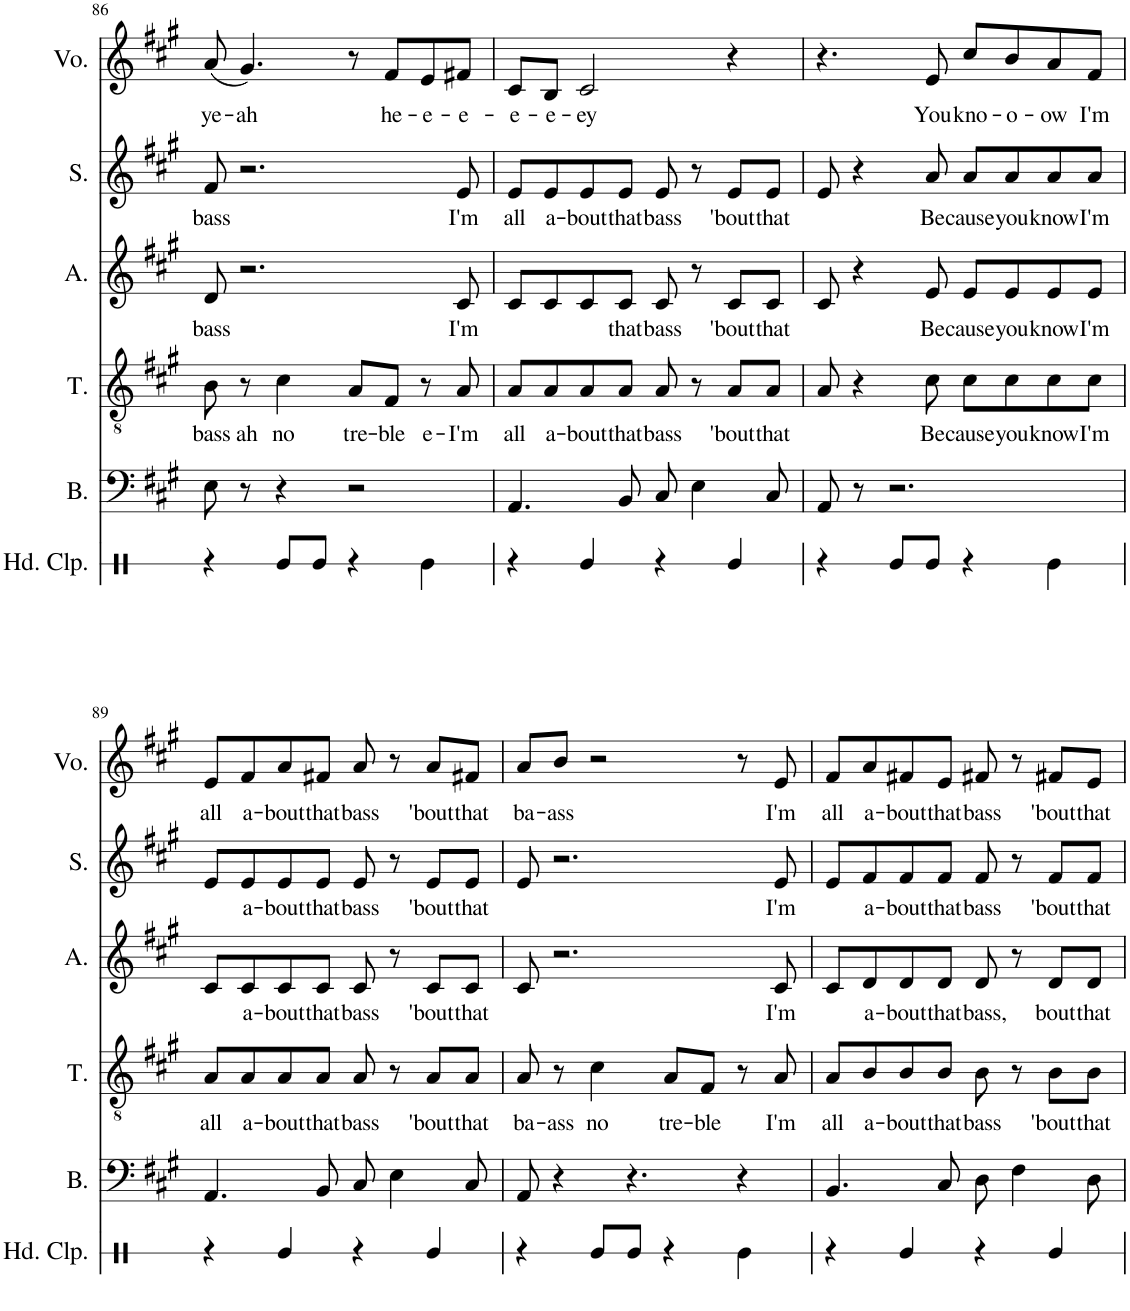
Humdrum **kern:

**kern	**kern	**text	**kern	**text	**kern	**text	**kern	**text
*part5	*part4	*part4	*part3	*part3	*part2	*part2	*part1	*part1
*staff5	*staff4	*staff4	*staff3	*staff3	*staff2	*staff2	*staff1	*staff1
*I"Bass	*I"Tenor	*	*I"Alto	*	*I"Soprano	*	*I"Voice	*
*I'B.	*I'T.	*	*I'A.	*	*I'S.	*	*I'Vo.	*
!!LO:PB:g=z
*clefF4	*clefGv2	*	*clefG2	*	*clefG2	*	*clefG2	*
*k[f#c#g#]	*k[f#c#g#]	*	*k[f#c#g#]	*	*k[f#c#g#]	*	*k[f#c#g#]	*
*M4/4	*M4/4	*	*M4/4	*	*M4/4	*	*M4/4	*
=86	=86	=86	=86	=86	=86	=86	=86	=86
!	!	!LO:LY:b	!	!LO:LY:b	!	!LO:LY:b	!	!LO:LY:b
8E\	8B\	bass	8d/	bass	8f#/	bass	(8a/	ye-
!	!	!LO:LY:b	!	!	!	!	!	!LO:LY:b
8r	8r	-ah	2.r	.	2.r	.	4.g#/)	-ah
!	!	!LO:LY:b	!	!	!	!	!	!
4r	4c#\	no	.	.	.	.	.	.
!	!	!LO:LY:b	!	!	!	!	!	!
2r	8A/L	tre-	.	.	.	.	8r	.
!	!	!LO:LY:b	!	!	!	!	!	!LO:LY:b
.	8F#/J	-ble	.	.	.	.	8f#/L	he-
!	!	!LO:LY:b	!	!	!	!	!	!LO:LY:b
.	8r	-e-	.	.	.	.	8e/	-e-
!	!	!LO:LY:b	!	!LO:LY:b	!	!LO:LY:b	!	!LO:LY:b
.	8A/	I'm	8c#/	I'm	8e/	I'm	8f#X/J	-e-
=87	=87	=87	=87	=87	=87	=87	=87	=87
!	!	!LO:LY:b	!	!	!	!LO:LY:b	!	!LO:LY:b
4.AA/	8A/L	all	8c#/L	.	8e/L	all	8c#/L	-e-
!	!	!LO:LY:b	!	!	!	!LO:LY:b	!	!LO:LY:b
.	8A/	a-	8c#/	.	8e/	a-	8B/J	-e-
!	!	!LO:LY:b	!	!	!	!LO:LY:b	!	!LO:LY:b
.	8A/	-bout	8c#/	.	8e/	-bout	2c#/	-ey
!	!	!LO:LY:b	!	!LO:LY:b	!	!LO:LY:b	!	!
8BB/	8A/J	that	8c#/J	that	8e/J	that	.	.
!	!	!LO:LY:b	!	!LO:LY:b	!	!LO:LY:b	!	!
8C#/	8A/	bass	8c#/	bass	8e/	bass	.	.
4E\	8r	.	8r	.	8r	.	.	.
!	!	!LO:LY:b	!	!LO:LY:b	!	!LO:LY:b	!	!
.	8A/L	'bout	8c#/L	'bout	8e/L	'bout	4r	.
!	!	!LO:LY:b	!	!LO:LY:b	!	!LO:LY:b	!	!
8C#/	8A/J	that	8c#/J	that	8e/J	that	.	.
=88	=88	=88	=88	=88	=88	=88	=88	=88
8AA/	8A/	.	8c#/	.	8e/	.	4.r	.
8r	4r	.	4r	.	4r	.	.	.
2.r	.	.	.	.	.	.	.	.
!	!	!LO:LY:b	!	!LO:LY:b	!	!LO:LY:b	!	!LO:LY:b
.	8c#\	Be	8e/	Be-	8a/	Be-	8e/	You
!	!	!LO:LY:b	!	!LO:LY:b	!	!LO:LY:b	!	!LO:LY:b
.	8c#\L	cause	8e/L	-cause	8a/L	-cause	8cc#/L	kno-
!	!	!LO:LY:b	!	!LO:LY:b	!	!LO:LY:b	!	!LO:LY:b
.	8c#\	you	8e/	you	8a/	you	8b/	-o-
!	!	!LO:LY:b	!	!LO:LY:b	!	!LO:LY:b	!	!LO:LY:b
.	8c#\	know	8e/	know	8a/	know	8a/	-ow
!	!	!LO:LY:b	!	!LO:LY:b	!	!LO:LY:b	!	!LO:LY:b
.	8c#\J	I'm	8e/J	I'm	8a/J	I'm	8f#/J	I'm
!!LO:LB:g=z
=89	=89	=89	=89	=89	=89	=89	=89	=89
!	!	!LO:LY:b	!	!	!	!	!	!LO:LY:b
4.AA/	8A/L	all	8c#/L	.	8e/L	.	8e/L	all
!	!	!LO:LY:b	!	!LO:LY:b	!	!LO:LY:b	!	!LO:LY:b
.	8A/	a-	8c#/	a-	8e/	a-	8f#/	a-
!	!	!LO:LY:b	!	!LO:LY:b	!	!LO:LY:b	!	!LO:LY:b
.	8A/	-bout	8c#/	-bout	8e/	-bout	8a/	-bout
!	!	!LO:LY:b	!	!LO:LY:b	!	!LO:LY:b	!	!LO:LY:b
8BB/	8A/J	that	8c#/J	that	8e/J	that	8f#X/J	that
!	!	!LO:LY:b	!	!LO:LY:b	!	!LO:LY:b	!	!LO:LY:b
8C#/	8A/	bass	8c#/	bass	8e/	bass	8a/	bass
4E\	8r	.	8r	.	8r	.	8r	.
!	!	!LO:LY:b	!	!LO:LY:b	!	!LO:LY:b	!	!LO:LY:b
.	8A/L	'bout	8c#/L	'bout	8e/L	'bout	8a/L	'bout
!	!	!LO:LY:b	!	!LO:LY:b	!	!LO:LY:b	!	!LO:LY:b
8C#/	8A/J	that	8c#/J	that	8e/J	that	8f#X/J	that
=90	=90	=90	=90	=90	=90	=90	=90	=90
!	!	!LO:LY:b	!	!	!	!	!	!LO:LY:b
8AA/	8A/	ba-	8c#/	.	8e/	.	8a/L	ba-
!	!	!LO:LY:b	!	!	!	!	!	!LO:LY:b
4r	8r	-ass	2.r	.	2.r	.	8b/J	-ass
!	!	!LO:LY:b	!	!	!	!	!	!
.	4c#\	no	.	.	.	.	2r	.
4.r	.	.	.	.	.	.	.	.
!	!	!LO:LY:b	!	!	!	!	!	!
.	8A/L	tre-	.	.	.	.	.	.
!	!	!LO:LY:b	!	!	!	!	!	!
.	8F#/J	-ble	.	.	.	.	.	.
4r	8r	.	.	.	.	.	8r	.
!	!	!LO:LY:b	!	!LO:LY:b	!	!LO:LY:b	!	!LO:LY:b
.	8A/	I'm	8c#/	I'm	8e/	I'm	8e/	I'm
=91	=91	=91	=91	=91	=91	=91	=91	=91
!	!	!LO:LY:b	!	!	!	!	!	!LO:LY:b
4.BB/	8A/L	all	8c#/L	.	8e/L	.	8f#/L	all
!	!	!LO:LY:b	!	!LO:LY:b	!	!LO:LY:b	!	!LO:LY:b
.	8B/	a-	8d/	a-	8f#/	a-	8a/	a-
!	!	!LO:LY:b	!	!LO:LY:b	!	!LO:LY:b	!	!LO:LY:b
.	8B/	-bout	8d/	-bout	8f#/	-bout	8f#X/	-bout
!	!	!LO:LY:b	!	!LO:LY:b	!	!LO:LY:b	!	!LO:LY:b
8C#/	8B/J	that	8d/J	that	8f#/J	that	8e/J	that
!	!	!LO:LY:b	!	!LO:LY:b	!	!LO:LY:b	!	!LO:LY:b
8D\	8B\	bass	8d/	bass,	8f#/	bass	8f#X/	bass
4F#\	8r	.	8r	.	8r	.	8r	.
!	!	!LO:LY:b	!	!LO:LY:b	!	!LO:LY:b	!	!LO:LY:b
.	8B\L	'bout	8d/L	bout	8f#/L	'bout	8f#X/L	'bout
!	!	!LO:LY:b	!	!LO:LY:b	!	!LO:LY:b	!	!LO:LY:b
8D\	8B\J	that	8d/J	that	8f#/J	that	8e/J	that
=	=	=	=	=	=	=	=	=
*-	*-	*-	*-	*-	*-	*-	*-	*-
